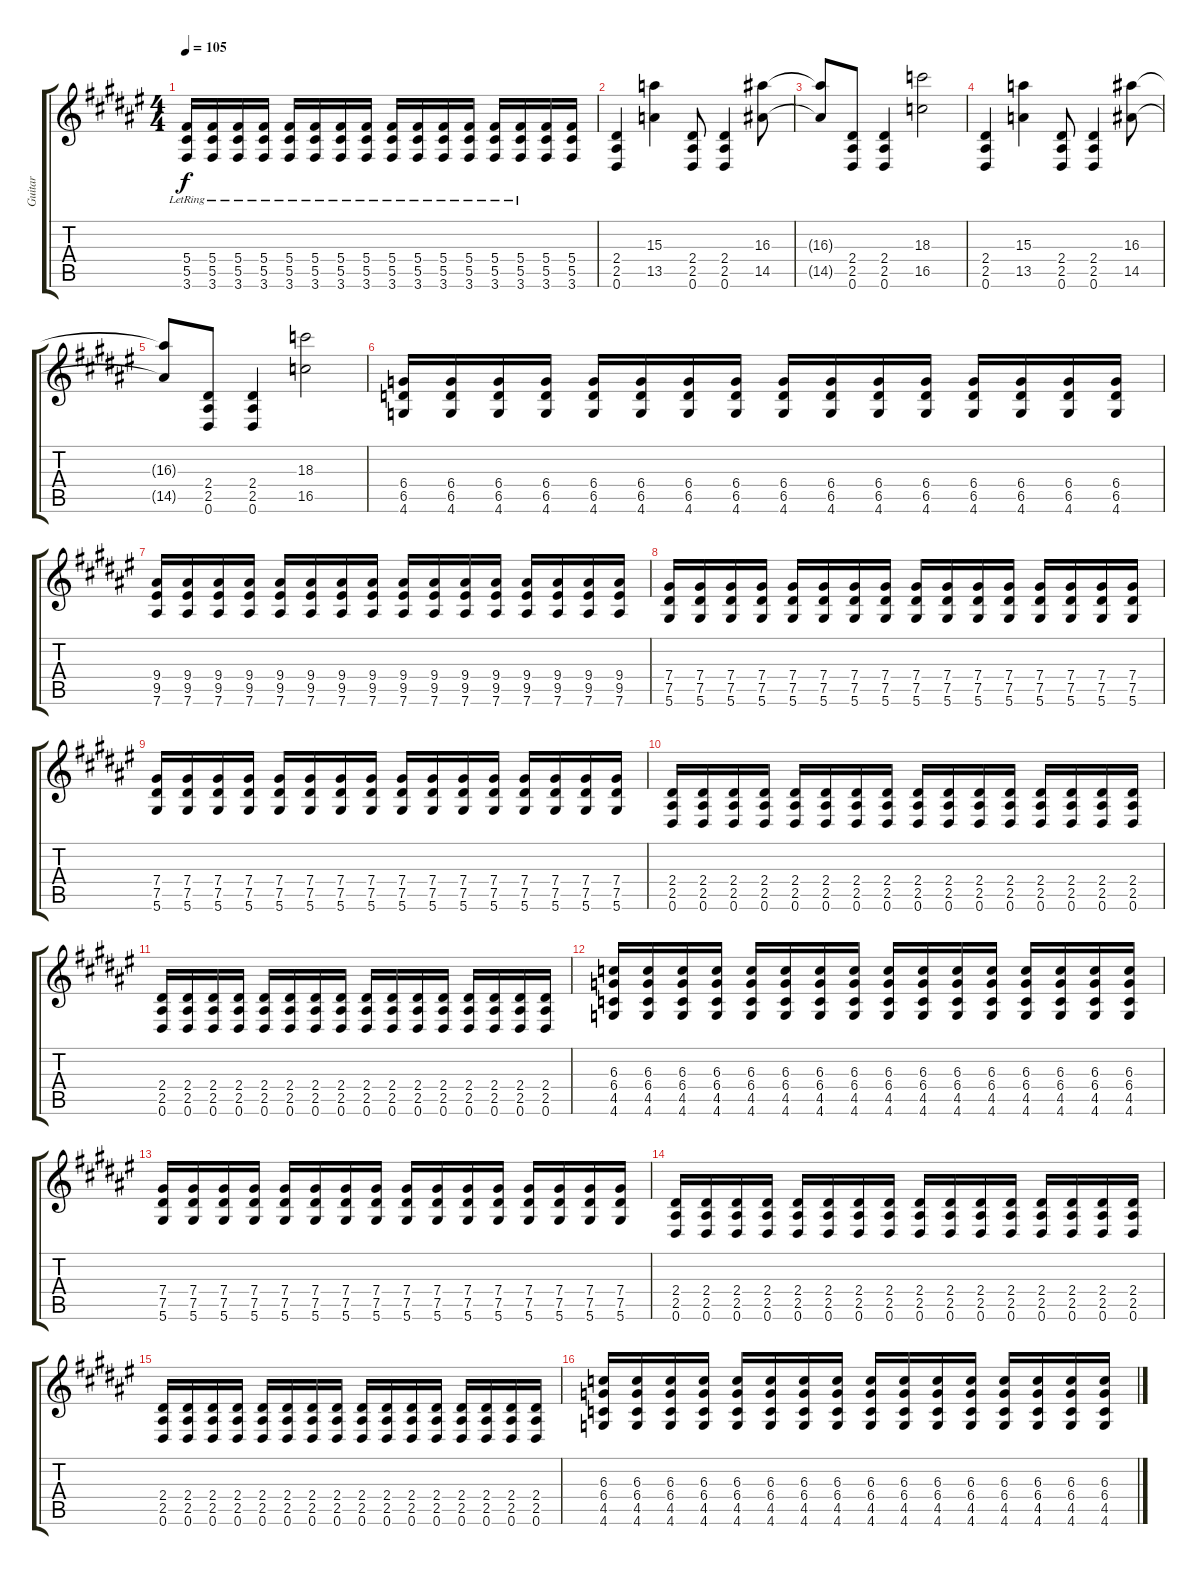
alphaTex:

\track ("Guitar" "Guitar") {instrument electricguitarjazz}
\staff {score tabs}
\tuning (Eb4 Bb3 Gb3 Db3 Ab2 Eb2) {hide}
\ts (4 4)
\tempo 105
\clef g2
\ks d#minor
(5.4{lr} 5.5{lr} 3.6{lr}).16{dy f} (5.4{lr} 5.5{lr} 3.6{lr}).16 (5.4{lr} 5.5{lr} 3.6{lr}).16 (5.4{lr} 5.5{lr} 3.6{lr}).16 (5.4{lr} 5.5{lr} 3.6{lr}).16 (5.4{lr} 5.5{lr} 3.6{lr}).16 (5.4{lr} 5.5{lr} 3.6{lr}).16 (5.4{lr} 5.5{lr} 3.6{lr}).16 (5.4{lr} 5.5{lr} 3.6{lr}).16 (5.4{lr} 5.5{lr} 3.6{lr}).16 (5.4{lr} 5.5{lr} 3.6{lr}).16 (5.4{lr} 5.5{lr} 3.6{lr}).16 (5.4{lr} 5.5{lr} 3.6{lr}).16 (5.4{lr} 5.5{lr} 3.6{lr}).16 (5.4 5.5 3.6).16 (5.4 5.5 3.6).16 |
(2.4 2.5 0.6).4{instrument overdrivenguitar} (15.3 13.5).4 (2.4 2.5 0.6).8 (2.4 2.5 0.6).4 (16.3 14.5).8 |
(16.3{t} 14.5{t}).8 (2.4 2.5 0.6).8 (2.4 2.5 0.6).4 (18.3 16.5).2 |
(2.4 2.5 0.6).4{instrument overdrivenguitar} (15.3 13.5).4 (2.4 2.5 0.6).8 (2.4 2.5 0.6).4 (16.3 14.5).8 |
(16.3{t} 14.5{t}).8 (2.4 2.5 0.6).8 (2.4 2.5 0.6).4 (18.3 16.5).2 |
(6.4 6.5 4.6).16 (6.4 6.5 4.6).16 (6.4 6.5 4.6).16 (6.4 6.5 4.6).16 (6.4 6.5 4.6).16 (6.4 6.5 4.6).16 (6.4 6.5 4.6).16 (6.4 6.5 4.6).16 (6.4 6.5 4.6).16 (6.4 6.5 4.6).16 (6.4 6.5 4.6).16 (6.4 6.5 4.6).16 (6.4 6.5 4.6).16 (6.4 6.5 4.6).16 (6.4 6.5 4.6).16 (6.4 6.5 4.6).16 |
(9.4 9.5 7.6).16 (9.4 9.5 7.6).16 (9.4 9.5 7.6).16 (9.4 9.5 7.6).16 (9.4 9.5 7.6).16 (9.4 9.5 7.6).16 (9.4 9.5 7.6).16 (9.4 9.5 7.6).16 (9.4 9.5 7.6).16 (9.4 9.5 7.6).16 (9.4 9.5 7.6).16 (9.4 9.5 7.6).16 (9.4 9.5 7.6).16 (9.4 9.5 7.6).16 (9.4 9.5 7.6).16 (9.4 9.5 7.6).16 |
(7.4 7.5 5.6).16 (7.4 7.5 5.6).16 (7.4 7.5 5.6).16 (7.4 7.5 5.6).16 (7.4 7.5 5.6).16 (7.4 7.5 5.6).16 (7.4 7.5 5.6).16 (7.4 7.5 5.6).16 (7.4 7.5 5.6).16 (7.4 7.5 5.6).16 (7.4 7.5 5.6).16 (7.4 7.5 5.6).16 (7.4 7.5 5.6).16 (7.4 7.5 5.6).16 (7.4 7.5 5.6).16 (7.4 7.5 5.6).16 |
(7.4 7.5 5.6).16 (7.4 7.5 5.6).16 (7.4 7.5 5.6).16 (7.4 7.5 5.6).16 (7.4 7.5 5.6).16 (7.4 7.5 5.6).16 (7.4 7.5 5.6).16 (7.4 7.5 5.6).16 (7.4 7.5 5.6).16 (7.4 7.5 5.6).16 (7.4 7.5 5.6).16 (7.4 7.5 5.6).16 (7.4 7.5 5.6).16 (7.4 7.5 5.6).16 (7.4 7.5 5.6).16 (7.4 7.5 5.6).16 |
(2.4 2.5 0.6).16 (2.4 2.5 0.6).16 (2.4 2.5 0.6).16 (2.4 2.5 0.6).16 (2.4 2.5 0.6).16 (2.4 2.5 0.6).16 (2.4 2.5 0.6).16 (2.4 2.5 0.6).16 (2.4 2.5 0.6).16 (2.4 2.5 0.6).16 (2.4 2.5 0.6).16 (2.4 2.5 0.6).16 (2.4 2.5 0.6).16 (2.4 2.5 0.6).16 (2.4 2.5 0.6).16 (2.4 2.5 0.6).16 |
(2.4 2.5 0.6).16 (2.4 2.5 0.6).16 (2.4 2.5 0.6).16 (2.4 2.5 0.6).16 (2.4 2.5 0.6).16 (2.4 2.5 0.6).16 (2.4 2.5 0.6).16 (2.4 2.5 0.6).16 (2.4 2.5 0.6).16 (2.4 2.5 0.6).16 (2.4 2.5 0.6).16 (2.4 2.5 0.6).16 (2.4 2.5 0.6).16 (2.4 2.5 0.6).16 (2.4 2.5 0.6).16 (2.4 2.5 0.6).16 |
(6.3 6.4 4.5 4.6).16 (6.3 6.4 4.5 4.6).16 (6.3 6.4 4.5 4.6).16 (6.3 6.4 4.5 4.6).16 (6.3 6.4 4.5 4.6).16 (6.3 6.4 4.5 4.6).16 (6.3 6.4 4.5 4.6).16 (6.3 6.4 4.5 4.6).16 (6.3 6.4 4.5 4.6).16 (6.3 6.4 4.5 4.6).16 (6.3 6.4 4.5 4.6).16 (6.3 6.4 4.5 4.6).16 (6.3 6.4 4.5 4.6).16 (6.3 6.4 4.5 4.6).16 (6.3 6.4 4.5 4.6).16 (6.3 6.4 4.5 4.6).16 |
(7.4 7.5 5.6).16 (7.4 7.5 5.6).16 (7.4 7.5 5.6).16 (7.4 7.5 5.6).16 (7.4 7.5 5.6).16 (7.4 7.5 5.6).16 (7.4 7.5 5.6).16 (7.4 7.5 5.6).16 (7.4 7.5 5.6).16 (7.4 7.5 5.6).16 (7.4 7.5 5.6).16 (7.4 7.5 5.6).16 (7.4 7.5 5.6).16 (7.4 7.5 5.6).16 (7.4 7.5 5.6).16 (7.4 7.5 5.6).16 |
(2.4 2.5 0.6).16 (2.4 2.5 0.6).16 (2.4 2.5 0.6).16 (2.4 2.5 0.6).16 (2.4 2.5 0.6).16 (2.4 2.5 0.6).16 (2.4 2.5 0.6).16 (2.4 2.5 0.6).16 (2.4 2.5 0.6).16 (2.4 2.5 0.6).16 (2.4 2.5 0.6).16 (2.4 2.5 0.6).16 (2.4 2.5 0.6).16 (2.4 2.5 0.6).16 (2.4 2.5 0.6).16 (2.4 2.5 0.6).16 |
(2.4 2.5 0.6).16 (2.4 2.5 0.6).16 (2.4 2.5 0.6).16 (2.4 2.5 0.6).16 (2.4 2.5 0.6).16 (2.4 2.5 0.6).16 (2.4 2.5 0.6).16 (2.4 2.5 0.6).16 (2.4 2.5 0.6).16 (2.4 2.5 0.6).16 (2.4 2.5 0.6).16 (2.4 2.5 0.6).16 (2.4 2.5 0.6).16 (2.4 2.5 0.6).16 (2.4 2.5 0.6).16 (2.4 2.5 0.6).16 |
(6.3 6.4 4.5 4.6).16 (6.3 6.4 4.5 4.6).16 (6.3 6.4 4.5 4.6).16 (6.3 6.4 4.5 4.6).16 (6.3 6.4 4.5 4.6).16 (6.3 6.4 4.5 4.6).16 (6.3 6.4 4.5 4.6).16 (6.3 6.4 4.5 4.6).16 (6.3 6.4 4.5 4.6).16 (6.3 6.4 4.5 4.6).16 (6.3 6.4 4.5 4.6).16 (6.3 6.4 4.5 4.6).16 (6.3 6.4 4.5 4.6).16 (6.3 6.4 4.5 4.6).16 (6.3 6.4 4.5 4.6).16 (6.3 6.4 4.5 4.6).16
